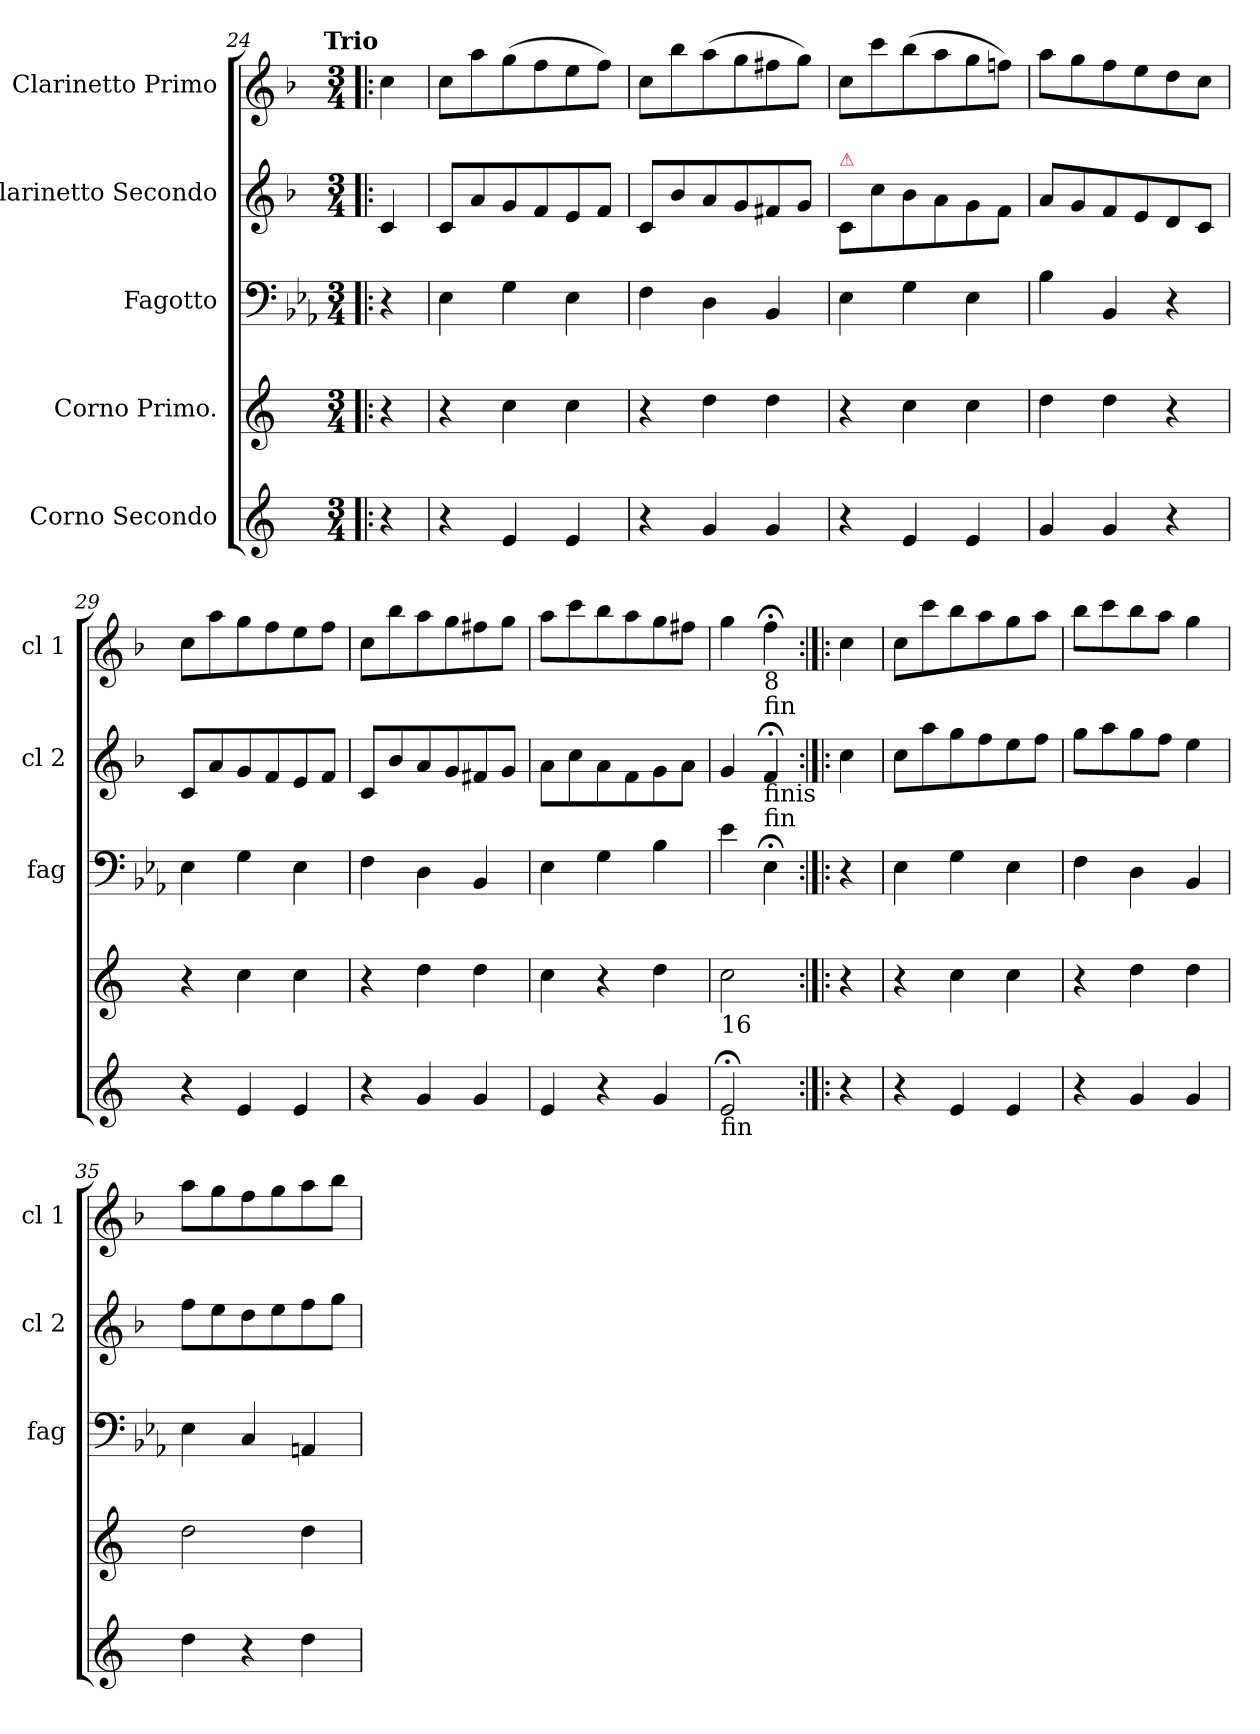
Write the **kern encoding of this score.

**kern	**kern	**kern	**kern	**kern
*part5	*part4	*part3	*part2	*part1
*staff5	*staff4	*staff3	*staff2	*staff1
*I"Corno Secondo	*I"Corno Primo.	*I"Fagotto	*I"Clarinetto Secondo	*I"Clarinetto Primo
*	*	*I'fag	*I'cl 2	*I'cl 1
*clefG2	*clefG2	*clefF4	*clefG2	*clefG2
*ITrd5c9	*ITrd5c9	*	*ITrd1c2	*ITrd1c2
*k[b-e-a-]	*k[b-e-a-]	*k[b-e-a-]	*k[b-e-a-]	*k[b-e-a-]
!!LO:TX:omd:t=Trio
*M3/4	*M3/4	*M3/4	*M3/4	*M3/4
=24!|:	=24!|:	=24!|:	=24!|:	=24!|:
4r	4r	4r	4B-/	4b-\
=25	=25	=25	=25	=25
4r	4r	4E-\	8B-/L	8b-\L
.	.	.	8g/	8gg\
4G/	4e-\	4G\	8f/	(8ff\
.	.	.	8e-/	8ee-\
4G/	4e-\	4E-\	8d/	8dd\
.	.	.	8e-/J	8ee-\J)
=26	=26	=26	=26	=26
4r	4r	4F\	8B-/L	8b-\L
.	.	.	8a-/	8aa-\
4B-/	4f\	4D\	8g/	(8gg\
.	.	.	8f/	8ff\
4B-/	4f\	4BB-/	8en/	8een\
.	.	.	8f/J	8ff\J)
=27	=27	=27	=27	=27
!	!	!	!LO:TX:a:color=crimson:t=⚠	!
4r	4r	4E-\	8B-/L	8b-\L
.	.	.	8b-\	8bb-\
4G/	4e-\	4G\	8a-\	(8aa-\
.	.	.	8g\	8gg\
4G/	4e-\	4E-\	8f\	8ff\
.	.	.	8e-\J	8ee-X\J)
=28	=28	=28	=28	=28
4B-/	4f\	4B-\	8g/L	8gg\L
.	.	.	8f/	8ff\
4B-/	4f\	4BB-/	8e-/	8ee-\
.	.	.	8d/	8dd\
4r	4r	4r	8c/	8cc\
.	.	.	8B-/J	8b-\J
=29	=29	=29	=29	=29
4r	4r	4E-\	8B-/L	8b-\L
.	.	.	8g/	8gg\
4G/	4e-\	4G\	8f/	8ff\
.	.	.	8e-/	8ee-\
4G/	4e-\	4E-\	8d/	8dd\
.	.	.	8e-/J	8ee-\J
=30	=30	=30	=30	=30
4r	4r	4F\	8B-/L	8b-\L
.	.	.	8a-/	8aa-\
4B-/	4f\	4D\	8g/	8gg\
.	.	.	8f/	8ff\
4B-/	4f\	4BB-/	8en/	8een\
.	.	.	8f/J	8ff\J
=31	=31	=31	=31	=31
4G/	4e-\	4E-\	8g\L	8gg\L
.	.	.	8b-\	8bb-\
4r	4r	4G\	8g\	8aa-\
.	.	.	8e-\	8gg\
4B-/	4f\	4B-\	8f\	8ff\
.	.	.	8g\J	8een\J
=32	=32	=32	=32	=32
!	!LO:TX:b:t=16	!	!	!
!LO:TX:b:t=fin	!	!	!	!
2G;</	2e-\	4e-\	4f/	4ff\
!	!	!	!	!LO:TX:b:t=8
!	!	!	!	!LO:TX:b:t=fin
!	!	!	!LO:TX:b:t=finis	!
!	!	!LO:TX:a:t=fin	!	!
.	.	4E-;<\	4e-;</	4ee-;<\
=:|!|:	=:|!|:	=:|!|:	=:|!|:	=:|!|:
4r	4r	4r	4b-\	4b-\
=33	=33	=33	=33	=33
4r	4r	4E-\	8b-\L	8b-\L
.	.	.	8gg\	8bb-\
4G/	4e-\	4G\	8ff\	8aa-\
.	.	.	8ee-\	8gg\
4G/	4e-\	4E-\	8dd\	8ff\
.	.	.	8ee-\J	8gg\J
=34	=34	=34	=34	=34
4r	4r	4F\	8ff\L	8aa-\L
.	.	.	8gg\	8bb-\
4B-/	4f\	4D\	8ff\	8aa-\
.	.	.	8ee-\J	8gg\J
4B-/	4f\	4BB-/	4dd\	4ff\
=35	=35	=35	=35	=35
4f\	2f\	4E-\	8ee-\L	8gg\L
.	.	.	8dd\	8ff\
4r	.	4C/	8cc\	8ee-\
.	.	.	8dd\	8ff\
4f\	4f\	4AAn/	8ee-\	8gg\
.	.	.	8ff\J	8aa-\J
=	=	=	=	=
*-	*-	*-	*-	*-
